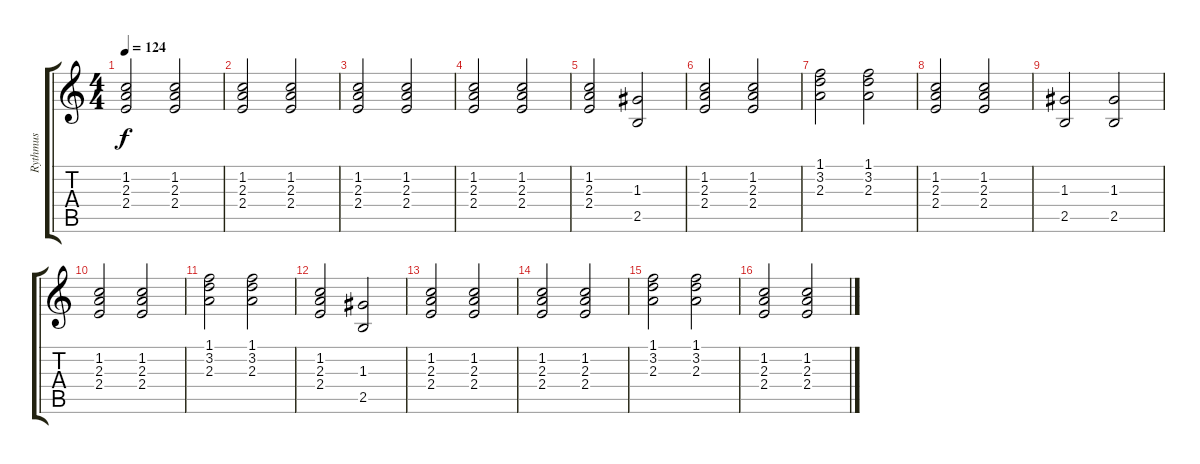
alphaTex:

\track ("Rythmus" "Rythmus") {instrument acousticguitarsteel}
\staff {score tabs}
\tuning (E4 B3 G3 D3 A2 E2) {hide}
\ts (4 4)
\tempo 124
\clef g2
\ks c
(1.2 2.3 2.4).2{dy f} (1.2 2.3 2.4).2 |
(1.2 2.3 2.4).2 (1.2 2.3 2.4).2 |
(1.2 2.3 2.4).2 (1.2 2.3 2.4).2 |
(1.2 2.3 2.4).2 (1.2 2.3 2.4).2 |
(1.2 2.3 2.4).2 (1.3 2.5).2 |
(1.2 2.3 2.4).2 (1.2 2.3 2.4).2 |
(1.1 3.2 2.3).2 (1.1 3.2 2.3).2 |
(1.2 2.3 2.4).2 (1.2 2.3 2.4).2 |
(1.3 2.5).2 (1.3 2.5).2 |
(1.2 2.3 2.4).2 (1.2 2.3 2.4).2 |
(1.1 3.2 2.3).2 (1.1 3.2 2.3).2 |
(1.2 2.3 2.4).2 (1.3 2.5).2 |
(1.2 2.3 2.4).2 (1.2 2.3 2.4).2 |
(1.2 2.3 2.4).2 (1.2 2.3 2.4).2 |
(1.1 3.2 2.3).2 (1.1 3.2 2.3).2 |
(1.2 2.3 2.4).2 (1.2 2.3 2.4).2
